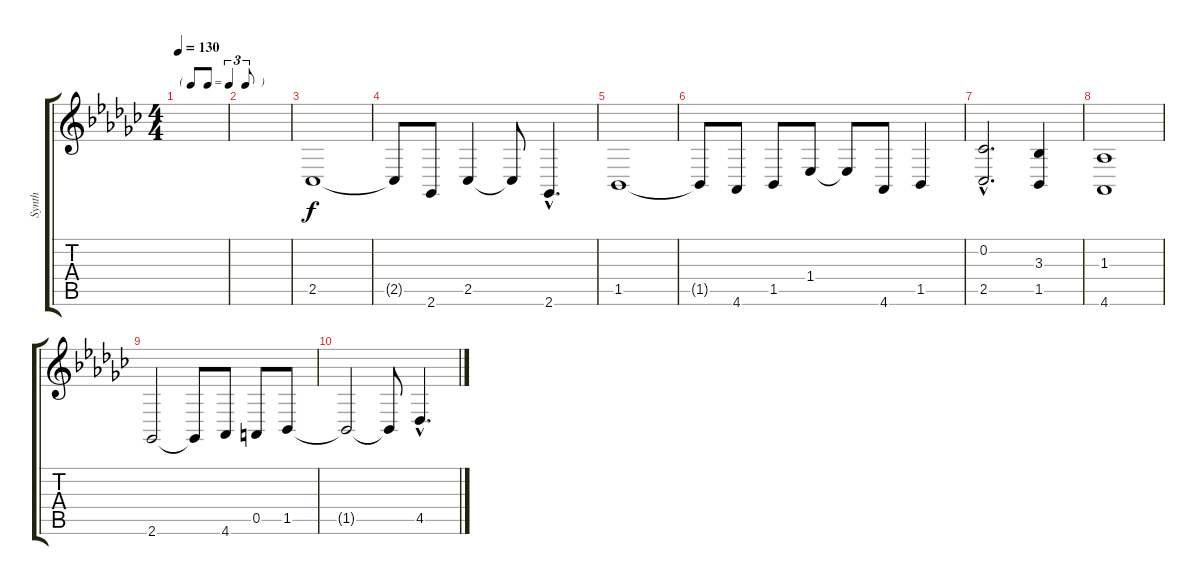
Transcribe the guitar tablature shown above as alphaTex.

\track ("Synth" "Synth") {instrument lead2sawtooth}
\staff {score tabs}
\tuning (E4 B3 G3 D3 A2 E2) {hide}
\ts (4 4)
\tf triplet8th
\tempo 130
\clef g2
\ks gb
|
|
2.5.1{dy f} |
2.5{t}.8 2.6.8 2.5.4 2.5{t}.8 2.6{hac}.4{d} |
1.5.1 |
1.5{t}.8 4.6.8 1.5.8 1.4.8 1.4{t}.8 4.6.8 1.5.4 |
(0.2{hac} 2.5{hac}).2{d} (3.3 1.5).4 |
(1.3 4.6).1 |
2.6.2 2.6{t}.8 4.6.8 0.5.8 1.5.8 |
1.5{t}.2 1.5{t}.8 4.5{hac}.4{d}
